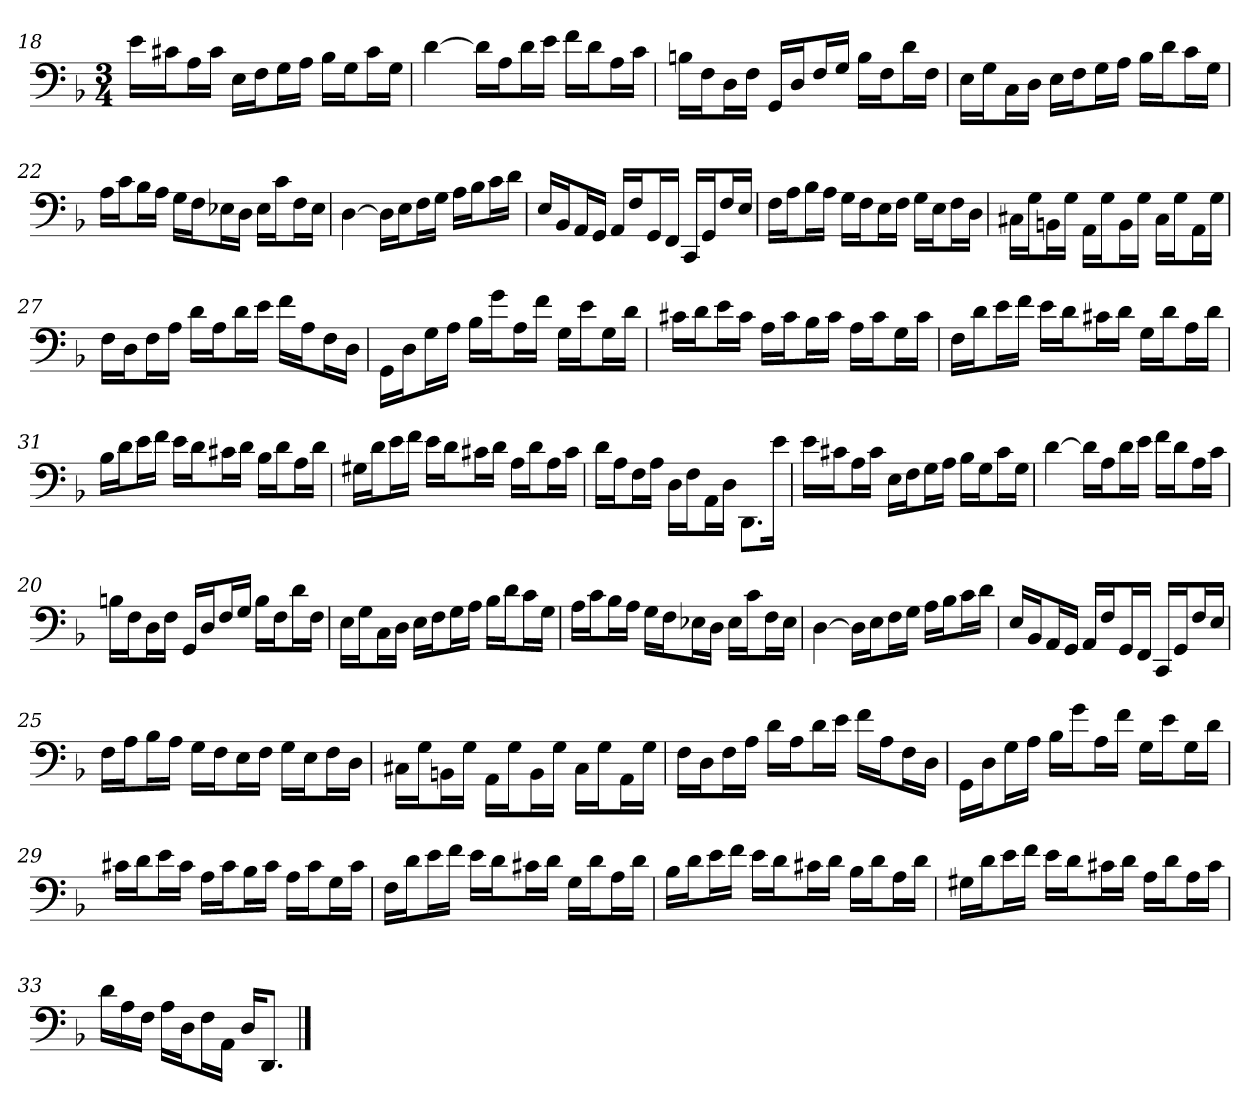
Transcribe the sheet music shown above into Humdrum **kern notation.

**kern
*part1
*staff1
*clefF4
*k[b-]
*d:
*M3/4
=18
16e\LL
16c#X\J
16A\L
16c#\JJ
16E\LL
16F\J
16G\L
16A\JJ
16B-\LL
16G\J
16c#\L
16G\JJ
=19
[4d
16d\LL]
16A\J
16d\L
16e\JJ
16f\LL
16d\J
16A\L
16c\JJ
=20
16Bn\LL
16F\J
16D\L
16F\JJ
16GG/LL
16D/J
16F/L
16G/JJ
16B\LL
16F\J
16d\L
16F\JJ
=21
16E\LL
16G\J
16C\L
16D\JJ
16E\LL
16F\J
16G\L
16A\JJ
16B-\LL
16d\J
16c\L
16G\JJ
=22
16A\LL
16c\J
16B-\L
16A\JJ
16G\LL
16F\J
16E-X\L
16D\JJ
16E-\LL
16c\J
16F\L
16E-\JJ
=23
[4D
16D\LL]
16E\J
16F\L
16G\JJ
16A\LL
16B-\J
16c\L
16d\JJ
=24
16E/LL
16BB-/J
16AA/L
16GG/JJ
16AA/LL
16F/J
16GG/L
16FF/JJ
16CC/LL
16GG/J
16F/L
16E/JJ
=25
16F\LL
16A\J
16B-\L
16A\JJ
16G\LL
16F\J
16E\L
16F\JJ
16G\LL
16E\J
16F\L
16D\JJ
=26
16C#X\LL
16G\J
16BBn\L
16G\JJ
16AA\LL
16G\J
16BB\L
16G\JJ
16C#\LL
16G\J
16AA\L
16G\JJ
=27
16F\LL
16D\J
16F\L
16A\JJ
16d\LL
16A\J
16d\L
16e\JJ
16f\LL
16A\J
16F\L
16D\JJ
=28
16GG\LL
16D\J
16G\L
16A\JJ
16B-\LL
16g\J
16A\L
16f\JJ
16G\LL
16e\J
16G\L
16d\JJ
=29
16c#X\LL
16d\J
16e\L
16c#\JJ
16A\LL
16c#\J
16B-\L
16c#\JJ
16A\LL
16c#\J
16G\L
16c#\JJ
=30
16F\LL
16d\J
16e\L
16f\JJ
16e\LL
16d\J
16c#X\L
16d\JJ
16G\LL
16d\J
16A\L
16d\JJ
=31
16B-\LL
16d\J
16e\L
16f\JJ
16e\LL
16d\J
16c#X\L
16d\JJ
16B-\LL
16d\J
16A\L
16d\JJ
=32
16G#X\LL
16d\J
16e\L
16f\JJ
16e\LL
16d\J
16c#X\L
16d\JJ
16A\LL
16d\J
16A\L
16c#\JJ
=33
16d\LL
16A\J
16F\L
16A\JJ
16D\LL
16F\J
16AA\L
16D\JJ
8.DD\L
16e\Jk
=18
16e\LL
16c#X\J
16A\L
16c#\JJ
16E\LL
16F\J
16G\L
16A\JJ
16B-\LL
16G\J
16c#\L
16G\JJ
=19
[4d
16d\LL]
16A\J
16d\L
16e\JJ
16f\LL
16d\J
16A\L
16c\JJ
=20
16Bn\LL
16F\J
16D\L
16F\JJ
16GG/LL
16D/J
16F/L
16G/JJ
16B\LL
16F\J
16d\L
16F\JJ
=21
16E\LL
16G\J
16C\L
16D\JJ
16E\LL
16F\J
16G\L
16A\JJ
16B-\LL
16d\J
16c\L
16G\JJ
=22
16A\LL
16c\J
16B-\L
16A\JJ
16G\LL
16F\J
16E-X\L
16D\JJ
16E-\LL
16c\J
16F\L
16E-\JJ
=23
[4D
16D\LL]
16E\J
16F\L
16G\JJ
16A\LL
16B-\J
16c\L
16d\JJ
=24
16E/LL
16BB-/J
16AA/L
16GG/JJ
16AA/LL
16F/J
16GG/L
16FF/JJ
16CC/LL
16GG/J
16F/L
16E/JJ
=25
16F\LL
16A\J
16B-\L
16A\JJ
16G\LL
16F\J
16E\L
16F\JJ
16G\LL
16E\J
16F\L
16D\JJ
=26
16C#X\LL
16G\J
16BBn\L
16G\JJ
16AA\LL
16G\J
16BB\L
16G\JJ
16C#\LL
16G\J
16AA\L
16G\JJ
=27
16F\LL
16D\J
16F\L
16A\JJ
16d\LL
16A\J
16d\L
16e\JJ
16f\LL
16A\J
16F\L
16D\JJ
=28
16GG\LL
16D\J
16G\L
16A\JJ
16B-\LL
16g\J
16A\L
16f\JJ
16G\LL
16e\J
16G\L
16d\JJ
=29
16c#X\LL
16d\J
16e\L
16c#\JJ
16A\LL
16c#\J
16B-\L
16c#\JJ
16A\LL
16c#\J
16G\L
16c#\JJ
=30
16F\LL
16d\J
16e\L
16f\JJ
16e\LL
16d\J
16c#X\L
16d\JJ
16G\LL
16d\J
16A\L
16d\JJ
=31
16B-\LL
16d\J
16e\L
16f\JJ
16e\LL
16d\J
16c#X\L
16d\JJ
16B-\LL
16d\J
16A\L
16d\JJ
=32
16G#X\LL
16d\J
16e\L
16f\JJ
16e\LL
16d\J
16c#X\L
16d\JJ
16A\LL
16d\J
16A\L
16c#\JJ
=33
16d\LL
16A\
16F\JJ
16A\LL
16D\J
16F\L
16AA\JJ
16D/KL
8.DD/J
==
*-
